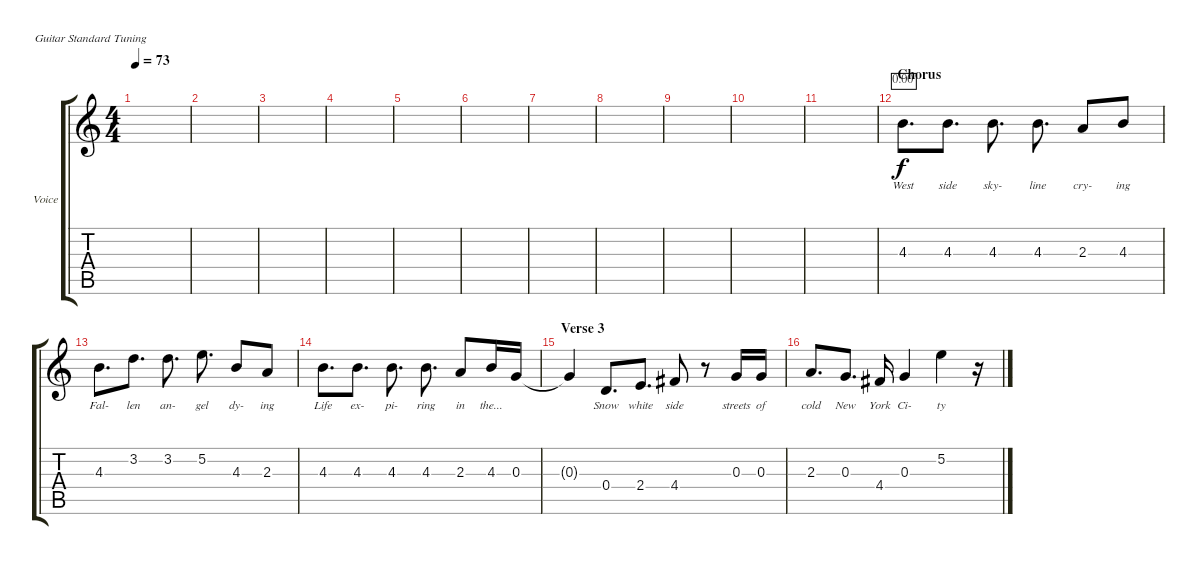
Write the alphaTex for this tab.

\defaultSystemsLayout 4
\bracketExtendMode groupsimilarinstruments
\firstSystemTrackNameOrientation horizontal
\otherSystemsTrackNameOrientation horizontal
\track ("Voice" "Voice") {instrument electricguitarclean}
\staff {score tabs}
\tuning (E4 B3 G3 D3 A2 E2)
\ts (4 4)
\tempo 73
\clef g2
\ks c
|
|
|
|
|
|
|
|
|
|
|
\section ("" "Chorus")
4.3.8{d lyrics (0 "West") lyrics (1 "") lyrics (2 "") lyrics (3 "") lyrics (4 "") timer} 4.3.8{d lyrics (0 "side") lyrics (1 "") lyrics (2 "") lyrics (3 "") lyrics (4 "")} 4.3.8{d lyrics (0 "sky-") lyrics (1 "") lyrics (2 "") lyrics (3 "") lyrics (4 "")} 4.3.8{d lyrics (0 "line") lyrics (1 "") lyrics (2 "") lyrics (3 "") lyrics (4 "")} 2.3.8{lyrics (0 "cry-") lyrics (1 "") lyrics (2 "") lyrics (3 "") lyrics (4 "")} 4.3.8{lyrics (0 "ing") lyrics (1 "") lyrics (2 "") lyrics (3 "") lyrics (4 "")} |
4.3.8{d lyrics (0 "Fal-") lyrics (1 "") lyrics (2 "") lyrics (3 "") lyrics (4 "")} 3.2.8{d lyrics (0 "len") lyrics (1 "") lyrics (2 "") lyrics (3 "") lyrics (4 "")} 3.2.8{d lyrics (0 "an-") lyrics (1 "") lyrics (2 "") lyrics (3 "") lyrics (4 "")} 5.2.8{d lyrics (0 "gel") lyrics (1 "") lyrics (2 "") lyrics (3 "") lyrics (4 "")} 4.3.8{lyrics (0 "dy-") lyrics (1 "") lyrics (2 "") lyrics (3 "") lyrics (4 "")} 2.3.8{lyrics (0 "ing") lyrics (1 "") lyrics (2 "") lyrics (3 "") lyrics (4 "")} |
4.3.8{d lyrics (0 "Life") lyrics (1 "") lyrics (2 "") lyrics (3 "") lyrics (4 "")} 4.3.8{d lyrics (0 "ex-") lyrics (1 "") lyrics (2 "") lyrics (3 "") lyrics (4 "")} 4.3.8{d lyrics (0 "pi-") lyrics (1 "") lyrics (2 "") lyrics (3 "") lyrics (4 "")} 4.3.8{d lyrics (0 "ring") lyrics (1 "") lyrics (2 "") lyrics (3 "") lyrics (4 "")} 2.3.8{lyrics (0 "in") lyrics (1 "") lyrics (2 "") lyrics (3 "") lyrics (4 "")} 4.3.16{lyrics (0 "the...") lyrics (1 "") lyrics (2 "") lyrics (3 "") lyrics (4 "")} 0.3.16{lyrics (0 "") lyrics (1 "") lyrics (2 "") lyrics (3 "") lyrics (4 "")} |
\section ("" "Verse 3")
0.3{t}.4{lyrics (0 "") lyrics (1 "") lyrics (2 "") lyrics (3 "") lyrics (4 "")} 0.4.8{d lyrics (0 "Snow") lyrics (1 "") lyrics (2 "") lyrics (3 "") lyrics (4 "")} 2.4.8{d lyrics (0 "white") lyrics (1 "") lyrics (2 "") lyrics (3 "") lyrics (4 "")} 4.4.8{lyrics (0 "side") lyrics (1 "") lyrics (2 "") lyrics (3 "") lyrics (4 "")} r.8 0.3.16{lyrics (0 "streets") lyrics (1 "") lyrics (2 "") lyrics (3 "") lyrics (4 "")} 0.3.16{lyrics (0 "of") lyrics (1 "") lyrics (2 "") lyrics (3 "") lyrics (4 "")} |
2.3.8{d lyrics (0 "cold") lyrics (1 "") lyrics (2 "") lyrics (3 "") lyrics (4 "")} 0.3.8{d lyrics (0 "New") lyrics (1 "") lyrics (2 "") lyrics (3 "") lyrics (4 "")} 4.4.16{lyrics (0 "York") lyrics (1 "") lyrics (2 "") lyrics (3 "") lyrics (4 "")} 0.3.4{lyrics (0 "Ci-") lyrics (1 "") lyrics (2 "") lyrics (3 "") lyrics (4 "")} 5.2.4{lyrics (0 "ty") lyrics (1 "") lyrics (2 "") lyrics (3 "") lyrics (4 "")} r.16
